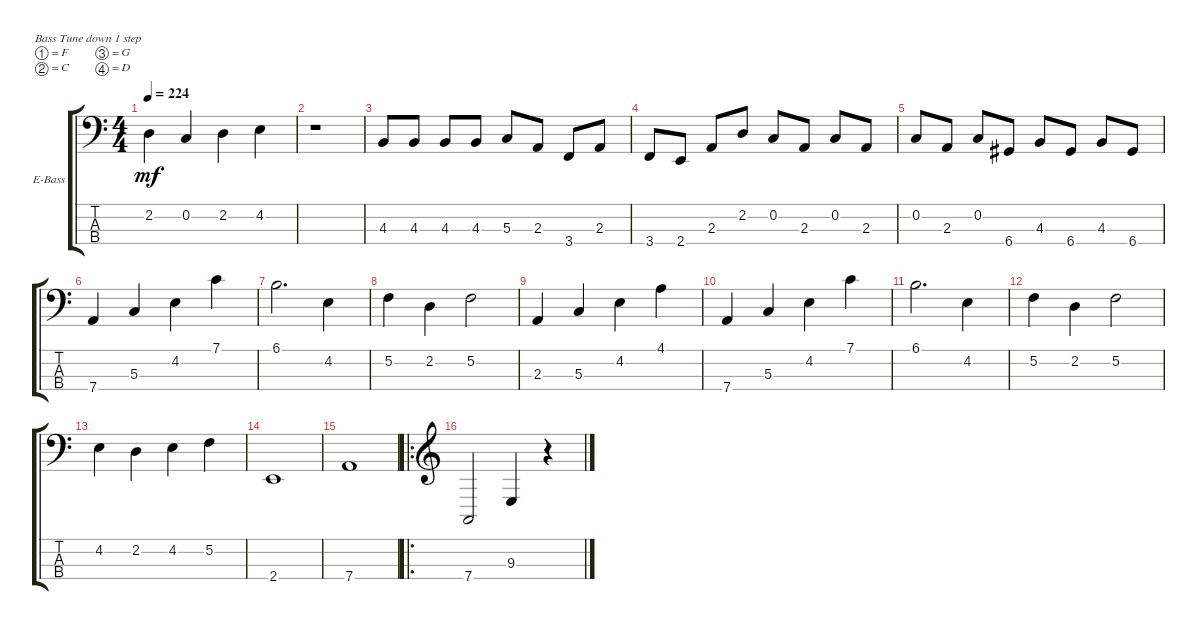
\defaultSystemsLayout 4
\bracketExtendMode groupsimilarinstruments
\firstSystemTrackNameOrientation horizontal
\otherSystemsTrackNameOrientation horizontal
\track ("Electric Bass" "E-Bass") {instrument electricbassfinger}
\staff {score tabs}
\tuning (F2 C2 G1 D1)
\ts (4 4)
\tempo 224
\clef f4
\scale
0.333333
\ks c
2.2.4{dy mf} 0.2.4 2.2.4 4.2.4 |
\scale
0.333333 r.1 |
\scale
0.333333 4.3.8 4.3.8 4.3.8 4.3.8 5.3.8 2.3.8 3.4.8 2.3.8 |
\scale
0.333333 3.4.8 2.4.8 2.3.8 2.2.8 0.2.8 2.3.8 0.2.8 2.3.8 |
\scale
0.333333 0.2.8 2.3.8 0.2.8 6.4.8 4.3.8 6.4.8 4.3.8 6.4.8 |
\scale
0.333333 7.4.4 5.3.4 4.2.4 7.1.4 |
\scale
0.333333 6.1.2{d} 4.2.4 |
\scale
0.333333 5.2.4 2.2.4 5.2.2 |
\scale
0.333333 2.3.4 5.3.4 4.2.4 4.1.4 |
\scale
0.333333 7.4.4 5.3.4 4.2.4 7.1.4 |
\scale
0.333333 6.1.2{d} 4.2.4 |
\scale
0.333333 5.2.4 2.2.4 5.2.2 |
\scale
0.333333 4.2.4 2.2.4 4.2.4 5.2.4 |
\scale
0.333333 2.4.1 |
\scale
0.333333 7.4.1 |
\ro
\clef g2
\scale
0.373737 7.4.2 9.3.4 r.4
